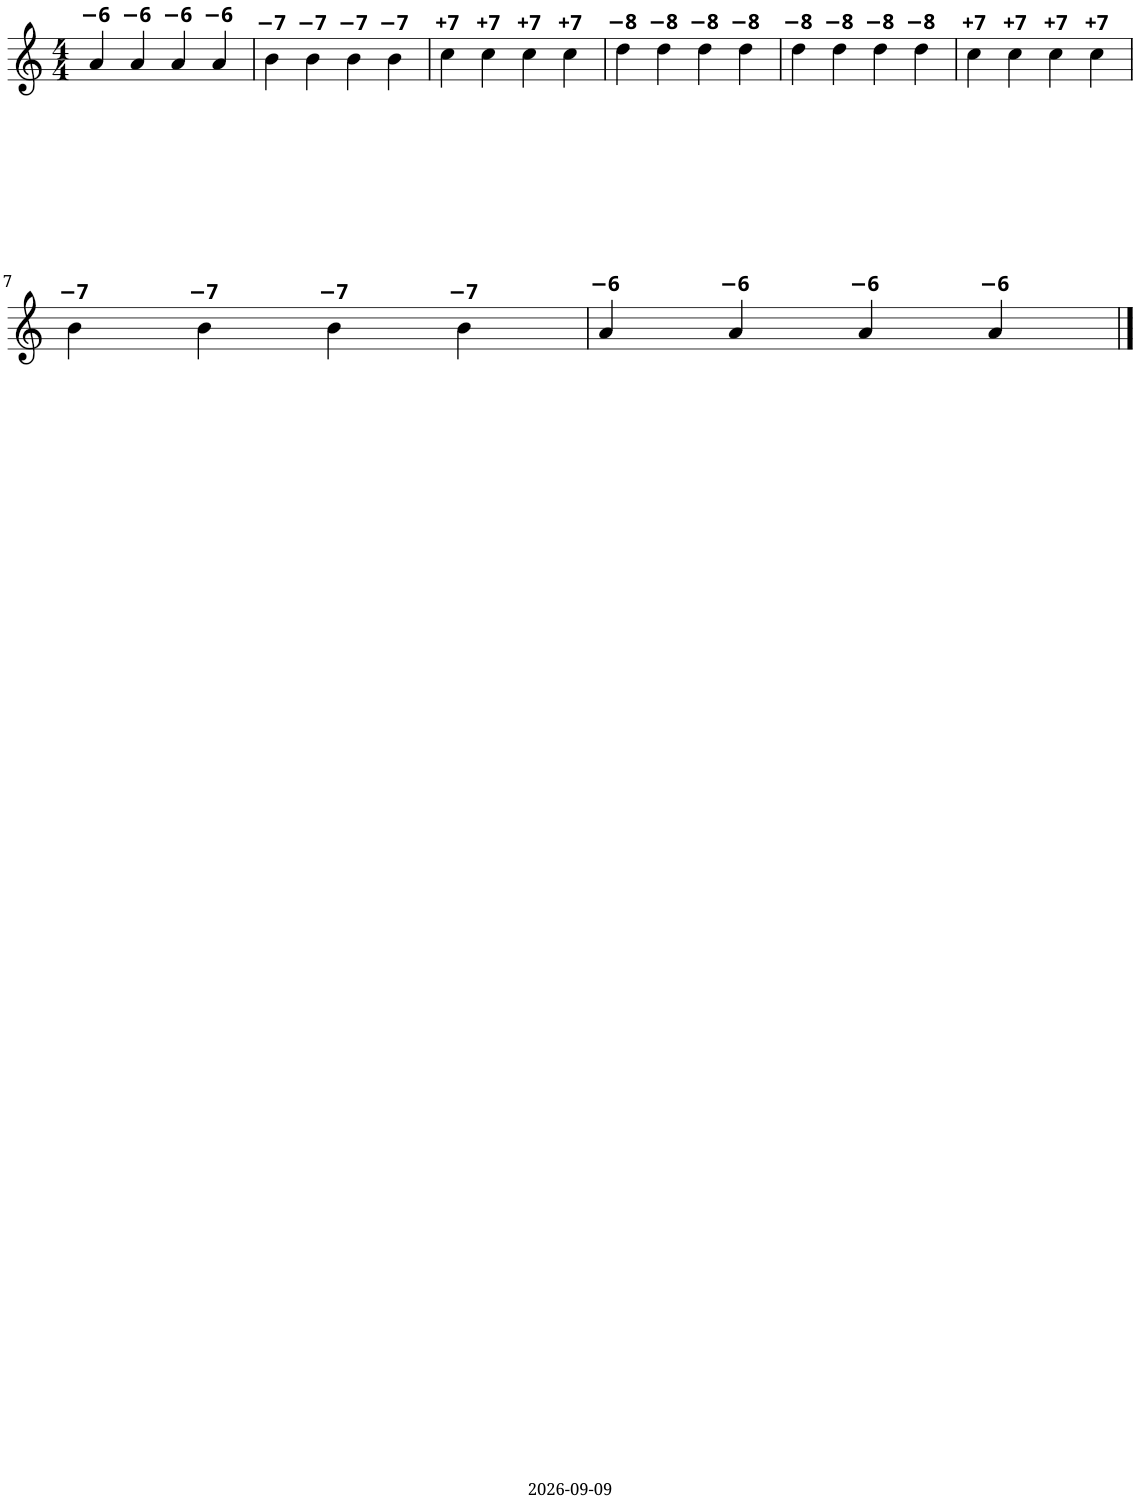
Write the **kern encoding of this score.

**kern
*part1
*staff1
*I"Piano
*I'Pno.
*clefG2
*k[]
*M4/4
=1
4a/
4a/
4a/
4a/
=2
4b\
4b\
4b\
4b\
=3
4cc\
4cc\
4cc\
4cc\
=4
4dd\
4dd\
4dd\
4dd\
=5
4dd\
4dd\
4dd\
4dd\
=6
4cc\
4cc\
4cc\
4cc\
!!LO:LB:g=z
=7
4b\
4b\
4b\
4b\
=8
4a/
4a/
4a/
4a/
==
*-
